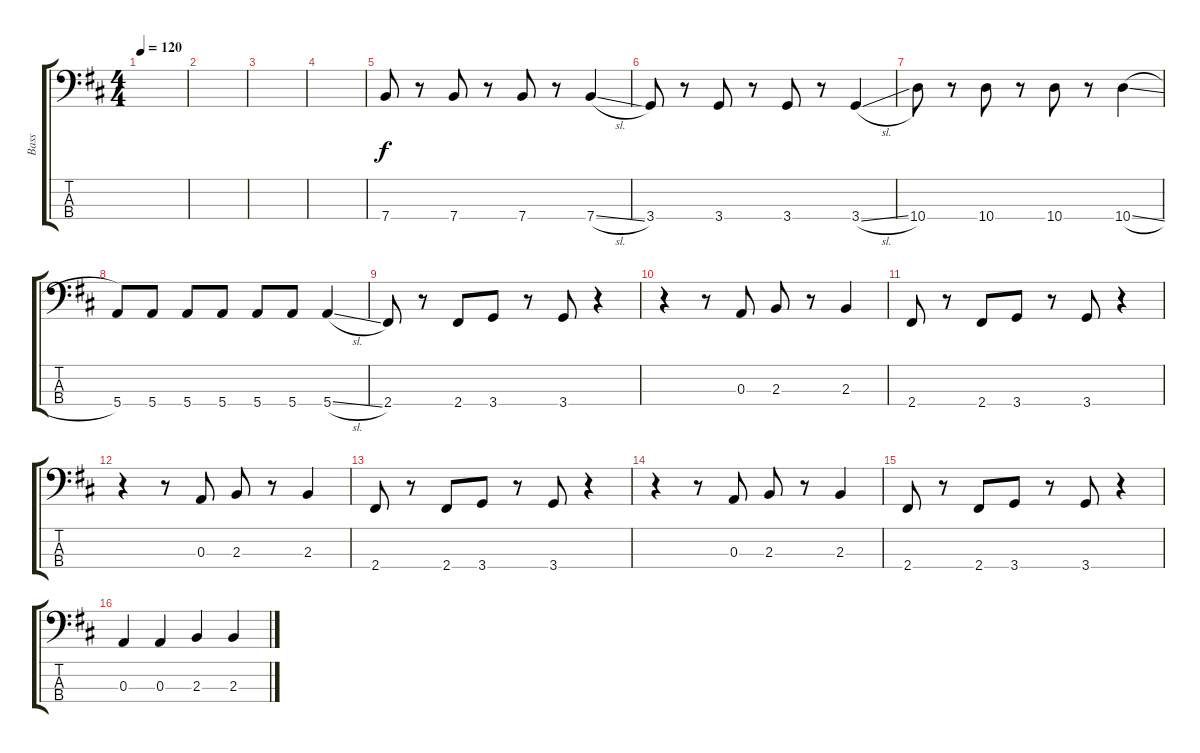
\track ("Bass" "Bass") {instrument electricbasspick}
\staff {score tabs}
\tuning (G2 D2 A1 E1) {hide}
\ts (4 4)
\tempo 120
\clef f4
\ks d
|
|
|
|
7.4.8 r.8 7.4.8 r.8 7.4.8 r.8 7.4{sl}.4 |
3.4.8 r.8 3.4.8 r.8 3.4.8 r.8 3.4{sl}.4 |
10.4.8 r.8 10.4.8 r.8 10.4.8 r.8 10.4{sl}.4 |
5.4.8 5.4.8 5.4.8 5.4.8 5.4.8 5.4.8 5.4{sl}.4 |
2.4.8 r.8 2.4.8 3.4.8 r.8 3.4.8 r.4 |
r.4 r.8 0.3.8 2.3.8 r.8 2.3.4 |
2.4.8 r.8 2.4.8 3.4.8 r.8 3.4.8 r.4 |
r.4 r.8 0.3.8 2.3.8 r.8 2.3.4 |
2.4.8 r.8 2.4.8 3.4.8 r.8 3.4.8 r.4 |
r.4 r.8 0.3.8 2.3.8 r.8 2.3.4 |
2.4.8 r.8 2.4.8 3.4.8 r.8 3.4.8 r.4 |
0.3.4 0.3.4 2.3.4 2.3.4
